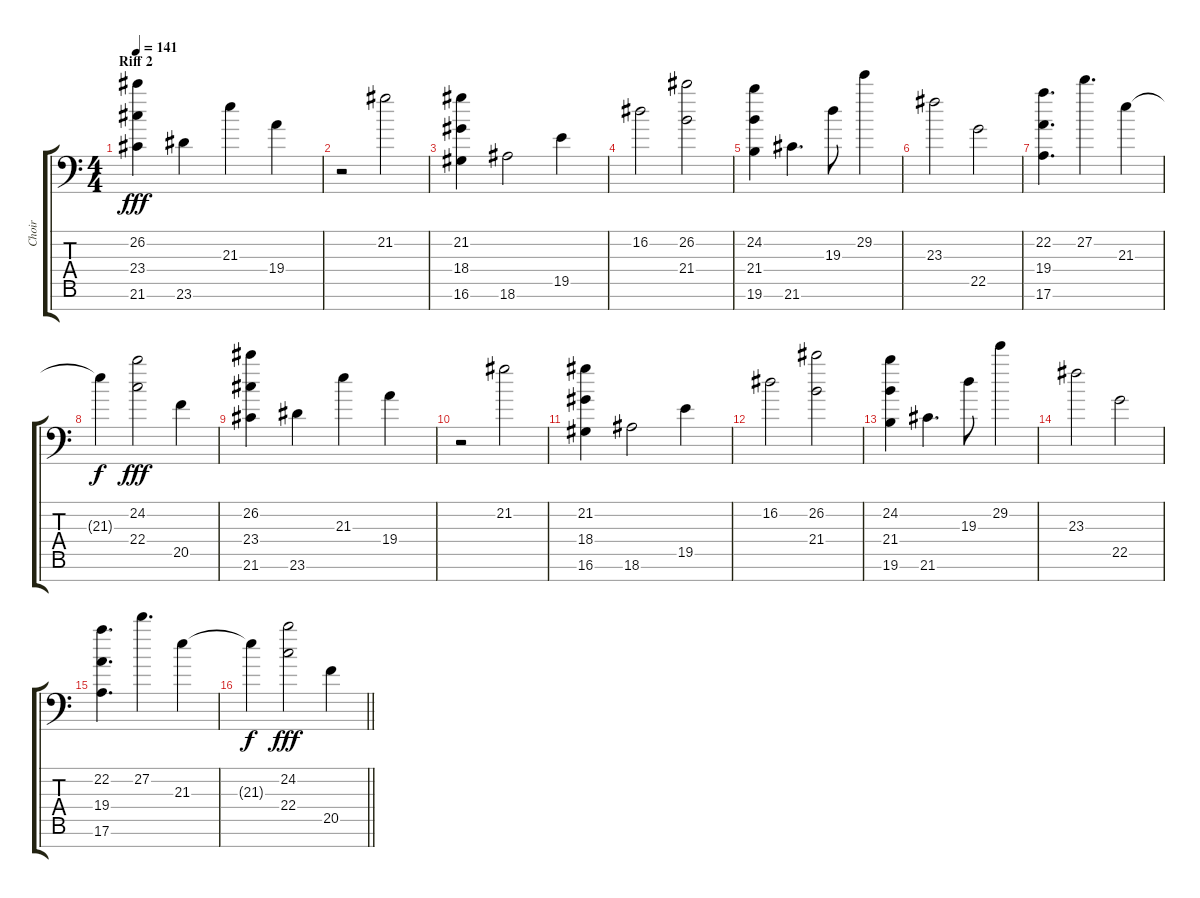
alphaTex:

\track ("Choir" "Choir") {instrument choiraahs}
\staff {score tabs}
\tuning (C8 B3 G3 D3 A2 E2 C-1) {hide}
\ts (4 4)
\section ("" "Riff 2")
\tempo 141
\clef f4
\ks c
(26.2 23.4 21.6).4{dy fff} 23.6.4 21.3.4 19.4.4 |
r.2 21.2.2 |
(21.2 18.4 16.6).4 18.6.2 19.5.4 |
16.2.2 (26.2 21.4).2 |
(24.2 21.4 19.6).4 21.6.4{d} 19.3.8 29.2.4 |
23.3.2 22.5.2 |
(22.2 19.4 17.6).4{d} 27.2.4{d} 21.3.4 |
21.3{t}.4{dy f} (24.2 22.4).2{dy fff} 20.5.4 |
(26.2 23.4 21.6).4 23.6.4 21.3.4 19.4.4 |
r.2 21.2.2 |
(21.2 18.4 16.6).4 18.6.2 19.5.4 |
16.2.2 (26.2 21.4).2 |
(24.2 21.4 19.6).4 21.6.4{d} 19.3.8 29.2.4 |
23.3.2 22.5.2 |
(22.2 19.4 17.6).4{d} 27.2.4{d} 21.3.4 |
\barLineRight lightlight
21.3{t}.4{dy f} (24.2 22.4).2{dy fff} 20.5.4
